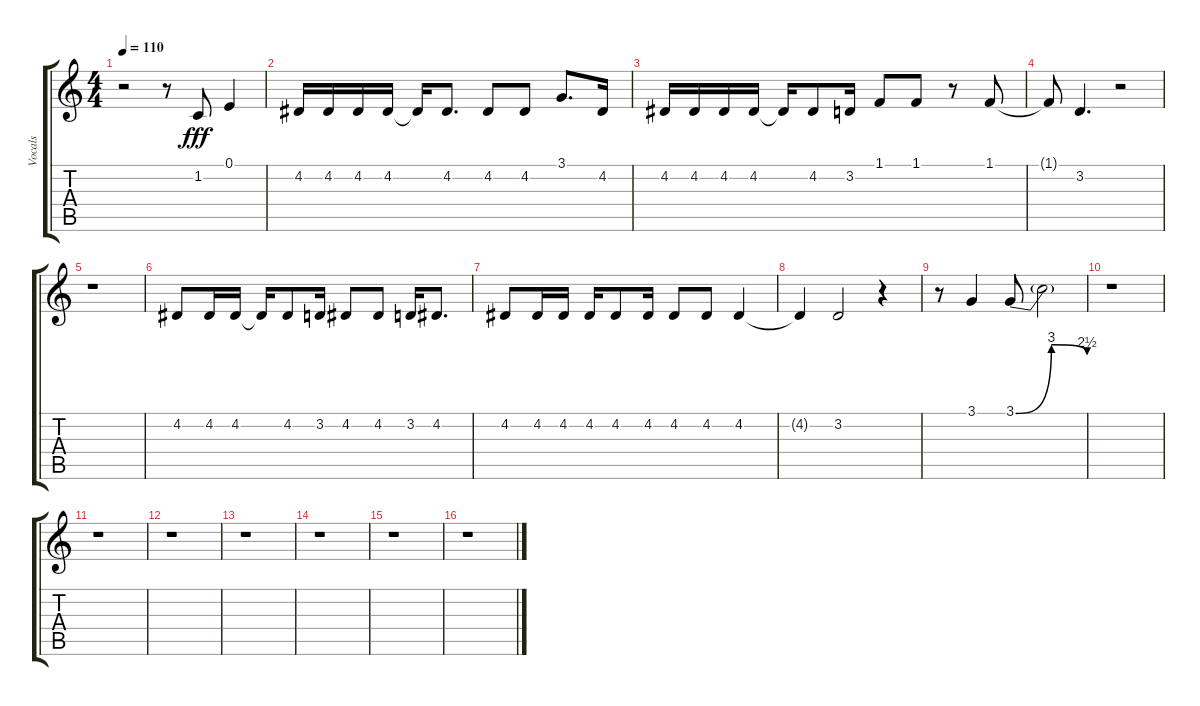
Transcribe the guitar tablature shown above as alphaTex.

\track ("Vocals" "Vocals") {instrument lead2sawtooth}
\staff {score tabs}
\tuning (E4 B3 G3 D3 A2 E2) {hide}
\ts (4 4)
\tempo 110
\clef g2
\ks c
r.2{dy fff} r.8 1.2.8 0.1.4 |
4.2.16 4.2.16 4.2.16 4.2.16 4.2{t}.16 4.2.8{d} 4.2.8 4.2.8 3.1.8{d} 4.2.16 |
4.2.16 4.2.16 4.2.16 4.2.16 4.2{t}.16 4.2.8 3.2.16 1.1.8 1.1.8 r.8 1.1.8 |
1.1{t}.8 3.2.4{d} r.2 |
r.1 |
4.2.8 4.2.16 4.2.16 4.2{t}.16 4.2.8 3.2.16 4.2.8 4.2.8 3.2.16 4.2.8{d} |
4.2.8 4.2.16 4.2.16 4.2.16 4.2.8 4.2.16 4.2.8 4.2.8 4.2.4 |
4.2{t}.4 3.2.2 r.4 |
r.8 3.1.4 3.1{be (bendrelease 0 0 55 12 55 12 60 10)}.8 3.1{t}.2 |
r.1 |
r.1 |
r.1 |
r.1 |
r.1 |
r.1 |
r.1
